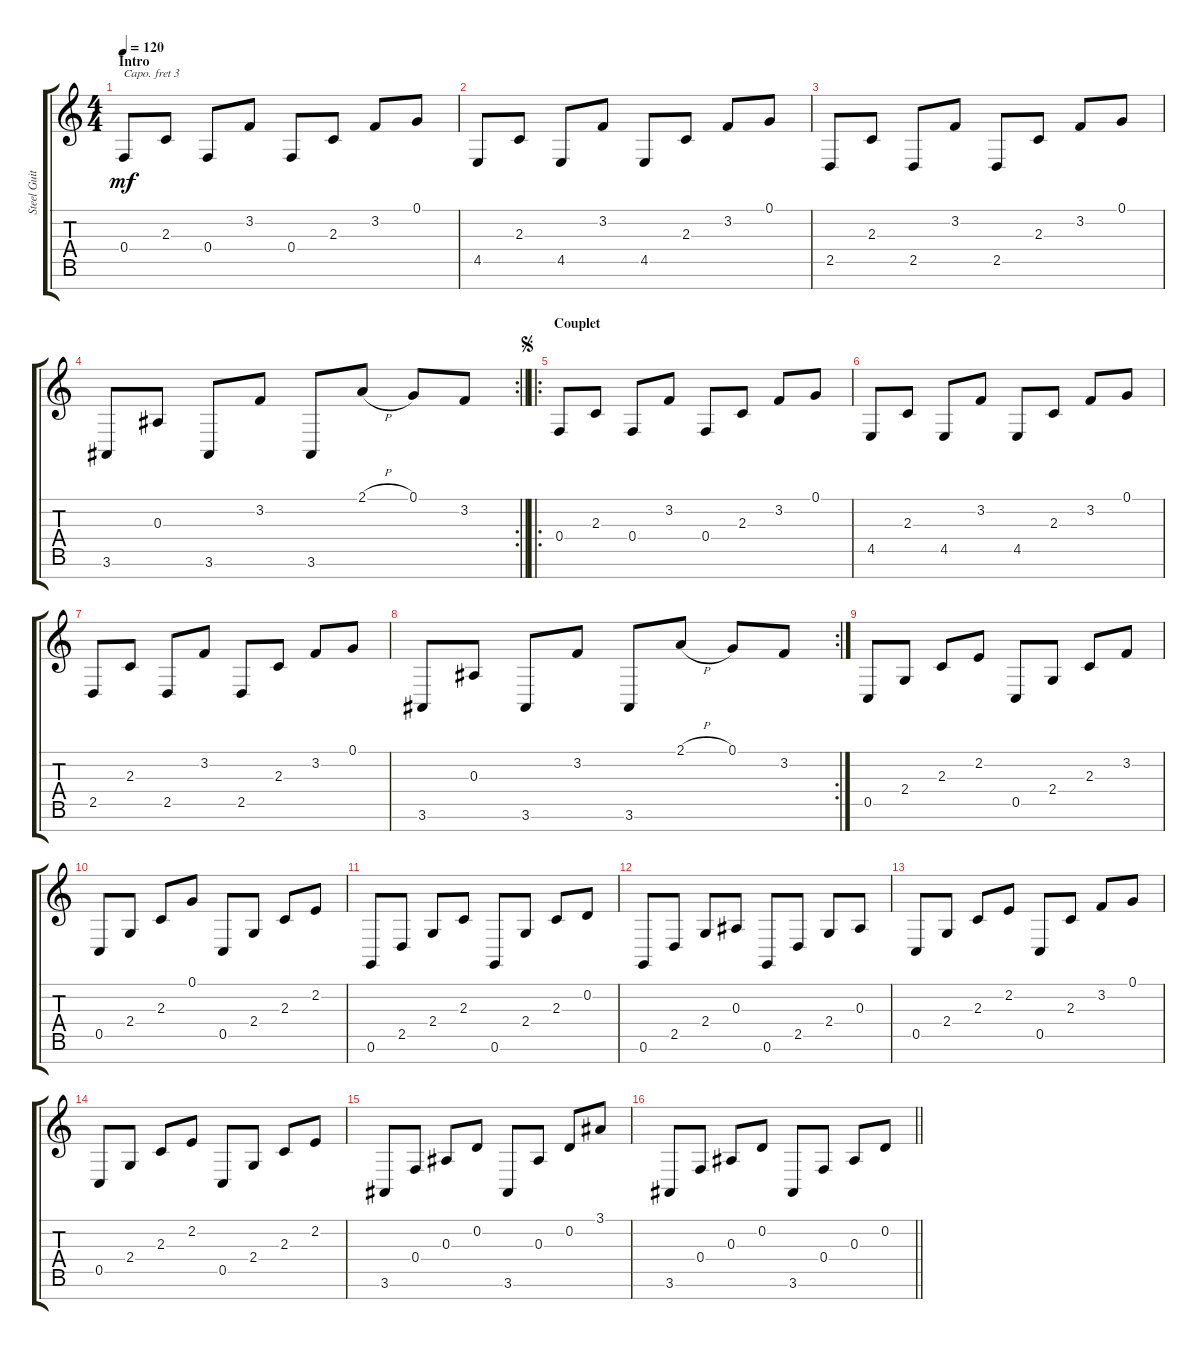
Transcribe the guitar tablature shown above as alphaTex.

\track ("Steel Guitar" "Steel Guit") {solo instrument brightacousticpiano}
\staff {score tabs}
\capo 3
\tuning (E4 B3 G3 D3 A2 E2 B1) {hide}
\ts (4 4)
\section ("" "Intro")
\tempo 120
\clef g2
\ks c
0.4.8{dy mf instrument brightacousticpiano} 2.3.8 0.4.8 3.2.8 0.4.8 2.3.8 3.2.8 0.1.8 |
4.5.8 2.3.8 4.5.8 3.2.8 4.5.8 2.3.8 3.2.8 0.1.8 |
2.5.8 2.3.8 2.5.8 3.2.8 2.5.8 2.3.8 3.2.8 0.1.8 |
\rc 2
\barLineRight lightlight
3.6.8 0.3.8 3.6.8 3.2.8 3.6.8 2.1{h}.8 0.1.8 3.2.8 |
\ro
\section ("" "Couplet")
\jump segno
0.4.8 2.3.8 0.4.8 3.2.8 0.4.8 2.3.8 3.2.8 0.1.8 |
4.5.8 2.3.8 4.5.8 3.2.8 4.5.8 2.3.8 3.2.8 0.1.8 |
2.5.8 2.3.8 2.5.8 3.2.8 2.5.8 2.3.8 3.2.8 0.1.8 |
\rc 2
3.6.8 0.3.8 3.6.8 3.2.8 3.6.8 2.1{h}.8 0.1.8 3.2.8 |
0.5.8 2.4.8 2.3.8 2.2.8 0.5.8 2.4.8 2.3.8 3.2.8 |
0.5.8 2.4.8 2.3.8 0.1.8 0.5.8 2.4.8 2.3.8 2.2.8 |
0.6.8 2.5.8 2.4.8 2.3.8 0.6.8 2.4.8 2.3.8 0.2.8 |
0.6.8 2.5.8 2.4.8 0.3.8 0.6.8 2.5.8 2.4.8 0.3.8 |
0.5.8 2.4.8 2.3.8 2.2.8 0.5.8 2.3.8 3.2.8 0.1.8 |
0.5.8 2.4.8 2.3.8 2.2.8 0.5.8 2.4.8 2.3.8 2.2.8 |
3.6.8 0.4.8 0.3.8 0.2.8 3.6.8 0.3.8 0.2.8 3.1.8 |
\barLineRight lightlight
3.6.8 0.4.8 0.3.8 0.2.8 3.6.8 0.4.8 0.3.8 0.2.8
